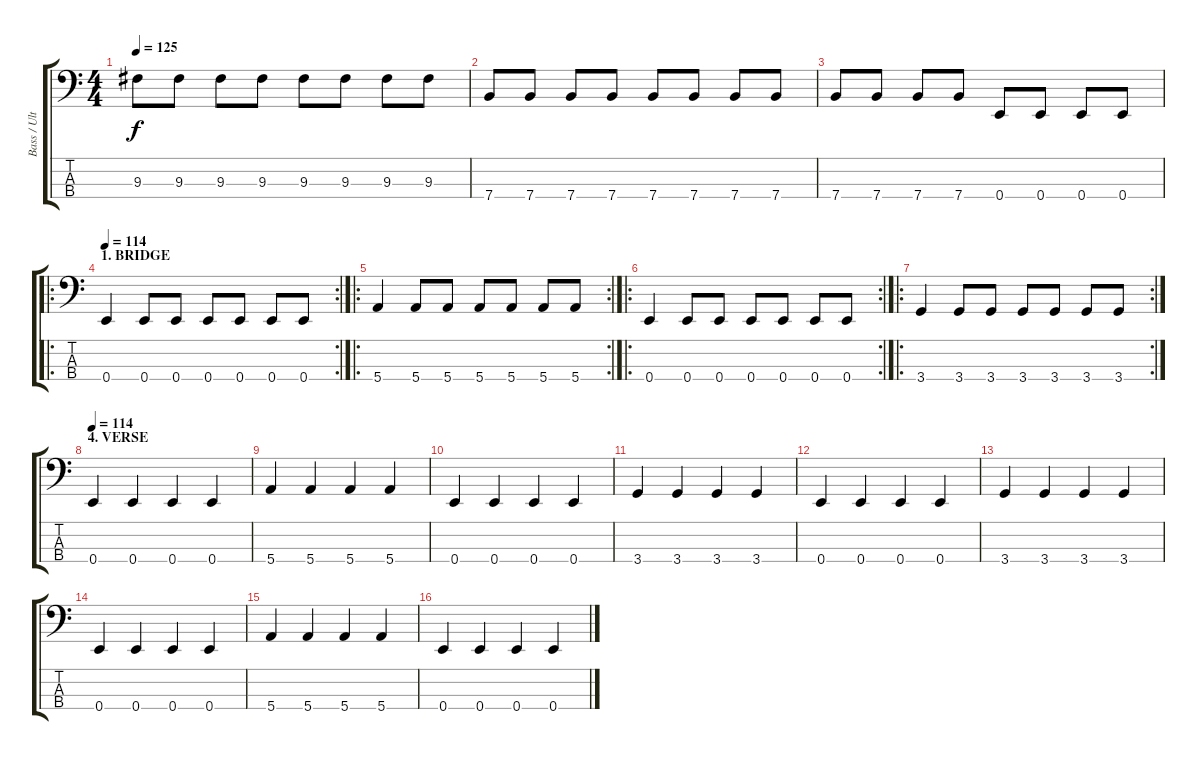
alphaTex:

\track ("Bass / Ultimate Danny" "Bass / Ult") {instrument electricbassfinger}
\staff {score tabs}
\tuning (G2 D2 A1 E1) {hide}
\ts (4 4)
\tempo 125
\clef f4
\ks c
9.3.8{dy f} 9.3.8 9.3.8 9.3.8 9.3.8 9.3.8 9.3.8 9.3.8 |
7.4.8 7.4.8 7.4.8 7.4.8 7.4.8 7.4.8 7.4.8 7.4.8 |
7.4.8 7.4.8 7.4.8 7.4.8 0.4.8 0.4.8 0.4.8 0.4.8 |
\ro
\rc 2
\section ("" "1. BRIDGE")
\tempo 114
0.4.4 0.4.8 0.4.8 0.4.8 0.4.8 0.4.8 0.4.8 |
\ro
\rc 2
5.4.4 5.4.8 5.4.8 5.4.8 5.4.8 5.4.8 5.4.8 |
\ro
\rc 2
0.4.4 0.4.8 0.4.8 0.4.8 0.4.8 0.4.8 0.4.8 |
\ro
\rc 2
3.4.4 3.4.8 3.4.8 3.4.8 3.4.8 3.4.8 3.4.8 |
\section ("" "4. VERSE")
\tempo 114
0.4.4 0.4.4 0.4.4 0.4.4 |
5.4.4 5.4.4 5.4.4 5.4.4 |
0.4.4 0.4.4 0.4.4 0.4.4 |
3.4.4 3.4.4 3.4.4 3.4.4 |
0.4.4 0.4.4 0.4.4 0.4.4 |
3.4.4 3.4.4 3.4.4 3.4.4 |
0.4.4 0.4.4 0.4.4 0.4.4 |
5.4.4 5.4.4 5.4.4 5.4.4 |
0.4.4 0.4.4 0.4.4 0.4.4
